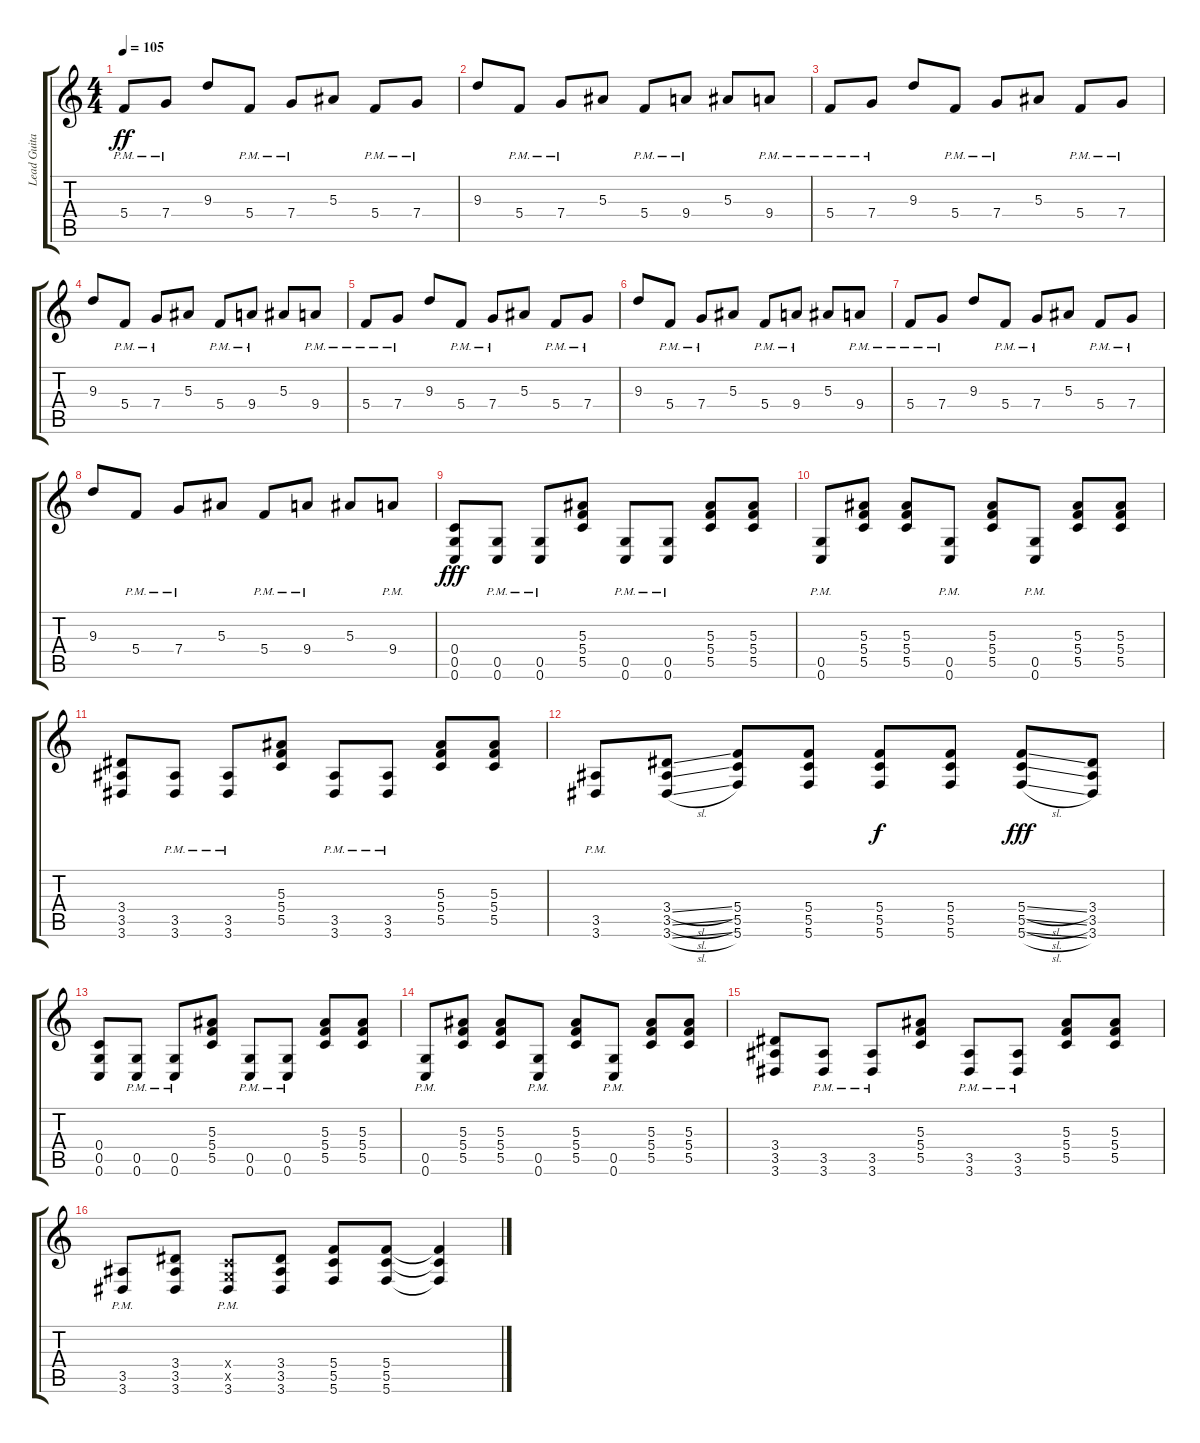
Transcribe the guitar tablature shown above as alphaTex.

\track ("Lead Guitar" "Lead Guita") {instrument overdrivenguitar}
\staff {score tabs}
\tuning (D4 A3 F3 C3 G2 C2) {hide}
\ts (4 4)
\tempo 105
\clef g2
\ks c
5.4{pm}.8{dy ff} 7.4{pm}.8 9.3.8 5.4{pm}.8 7.4{pm}.8 5.3.8 5.4{pm}.8 7.4{pm}.8 |
9.3.8 5.4{pm}.8 7.4{pm}.8 5.3.8 5.4{pm}.8 9.4{pm}.8 5.3.8 9.4{pm}.8 |
5.4{pm}.8 7.4{pm}.8 9.3.8 5.4{pm}.8 7.4{pm}.8 5.3.8 5.4{pm}.8 7.4{pm}.8 |
9.3.8 5.4{pm}.8 7.4{pm}.8 5.3.8 5.4{pm}.8 9.4{pm}.8 5.3.8 9.4{pm}.8 |
5.4{pm}.8 7.4{pm}.8 9.3.8 5.4{pm}.8 7.4{pm}.8 5.3.8 5.4{pm}.8 7.4{pm}.8 |
9.3.8 5.4{pm}.8 7.4{pm}.8 5.3.8 5.4{pm}.8 9.4{pm}.8 5.3.8 9.4{pm}.8 |
5.4{pm}.8 7.4{pm}.8 9.3.8 5.4{pm}.8 7.4{pm}.8 5.3.8 5.4{pm}.8 7.4{pm}.8 |
9.3.8 5.4{pm}.8 7.4{pm}.8 5.3.8 5.4{pm}.8 9.4{pm}.8 5.3.8 9.4{pm}.8 |
(0.4 0.5 0.6).8{dy fff} (0.5{pm} 0.6{pm}).8 (0.5{pm} 0.6{pm}).8 (5.3 5.4 5.5).8 (0.5{pm} 0.6{pm}).8 (0.5{pm} 0.6{pm}).8 (5.3 5.4 5.5).8 (5.3 5.4 5.5).8 |
(0.5{pm} 0.6{pm}).8 (5.3 5.4 5.5).8 (5.3 5.4 5.5).8 (0.5{pm} 0.6{pm}).8 (5.3 5.4 5.5).8 (0.5{pm} 0.6{pm}).8 (5.3 5.4 5.5).8 (5.3 5.4 5.5).8 |
(3.4 3.5 3.6).8 (3.5{pm} 3.6{pm}).8 (3.5{pm} 3.6{pm}).8 (5.3 5.4 5.5).8 (3.5{pm} 3.6{pm}).8 (3.5{pm} 3.6{pm}).8 (5.3 5.4 5.5).8 (5.3 5.4 5.5).8 |
(3.5{pm} 3.6{pm}).8 (3.4{sl} 3.5{sl} 3.6{sl}).8 (5.4 5.5 5.6).8 (5.4 5.5 5.6).8 (5.4 5.5 5.6).8{dy f} (5.4 5.5 5.6).8 (5.4{sl} 5.5{sl} 5.6{sl}).8{dy fff} (3.4 3.5 3.6).8 |
(0.4 0.5 0.6).8 (0.5{pm} 0.6{pm}).8 (0.5{pm} 0.6{pm}).8 (5.3 5.4 5.5).8 (0.5{pm} 0.6{pm}).8 (0.5{pm} 0.6{pm}).8 (5.3 5.4 5.5).8 (5.3 5.4 5.5).8 |
(0.5{pm} 0.6{pm}).8 (5.3 5.4 5.5).8 (5.3 5.4 5.5).8 (0.5{pm} 0.6{pm}).8 (5.3 5.4 5.5).8 (0.5{pm} 0.6{pm}).8 (5.3 5.4 5.5).8 (5.3 5.4 5.5).8 |
(3.4 3.5 3.6).8 (3.5{pm} 3.6{pm}).8 (3.5{pm} 3.6{pm}).8 (5.3 5.4 5.5).8 (3.5{pm} 3.6{pm}).8 (3.5{pm} 3.6{pm}).8 (5.3 5.4 5.5).8 (5.3 5.4 5.5).8 |
(3.5{pm} 3.6{pm}).8 (3.4 3.5 3.6).8 (0.4{x} 0.5{x} 3.6{pm}).8 (3.4 3.5 3.6).8 (5.4 5.5 5.6).8 (5.4 5.5 5.6).8 (5.4{t} 5.5{t} 5.6{t}).4
